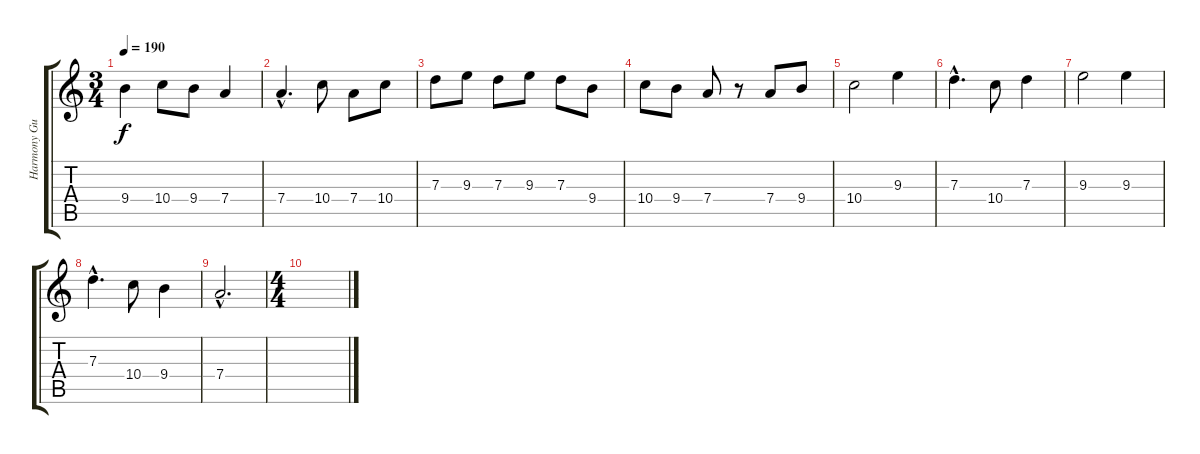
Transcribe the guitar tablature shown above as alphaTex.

\track ("Harmony Guitar" "Harmony Gu") {instrument distortionguitar}
\staff {score tabs}
\tuning (E4 B3 G3 D3 A2 E2) {hide}
\ts (3 4)
\tempo 190
\clef g2
\ks c
9.4.4{dy f} 10.4.8 9.4.8 7.4.4 |
7.4{hac}.4{d} 10.4.8 7.4.8 10.4.8 |
7.3.8 9.3.8 7.3.8 9.3.8 7.3.8 9.4.8 |
10.4.8 9.4.8 7.4.8 r.8 7.4.8 9.4.8 |
10.4.2 9.3.4 |
7.3{hac}.4{d} 10.4.8 7.3.4 |
9.3.2 9.3.4 |
7.3{hac}.4{d} 10.4.8 9.4.4 |
7.4{hac}.2{d} |
\ts (4 4)
